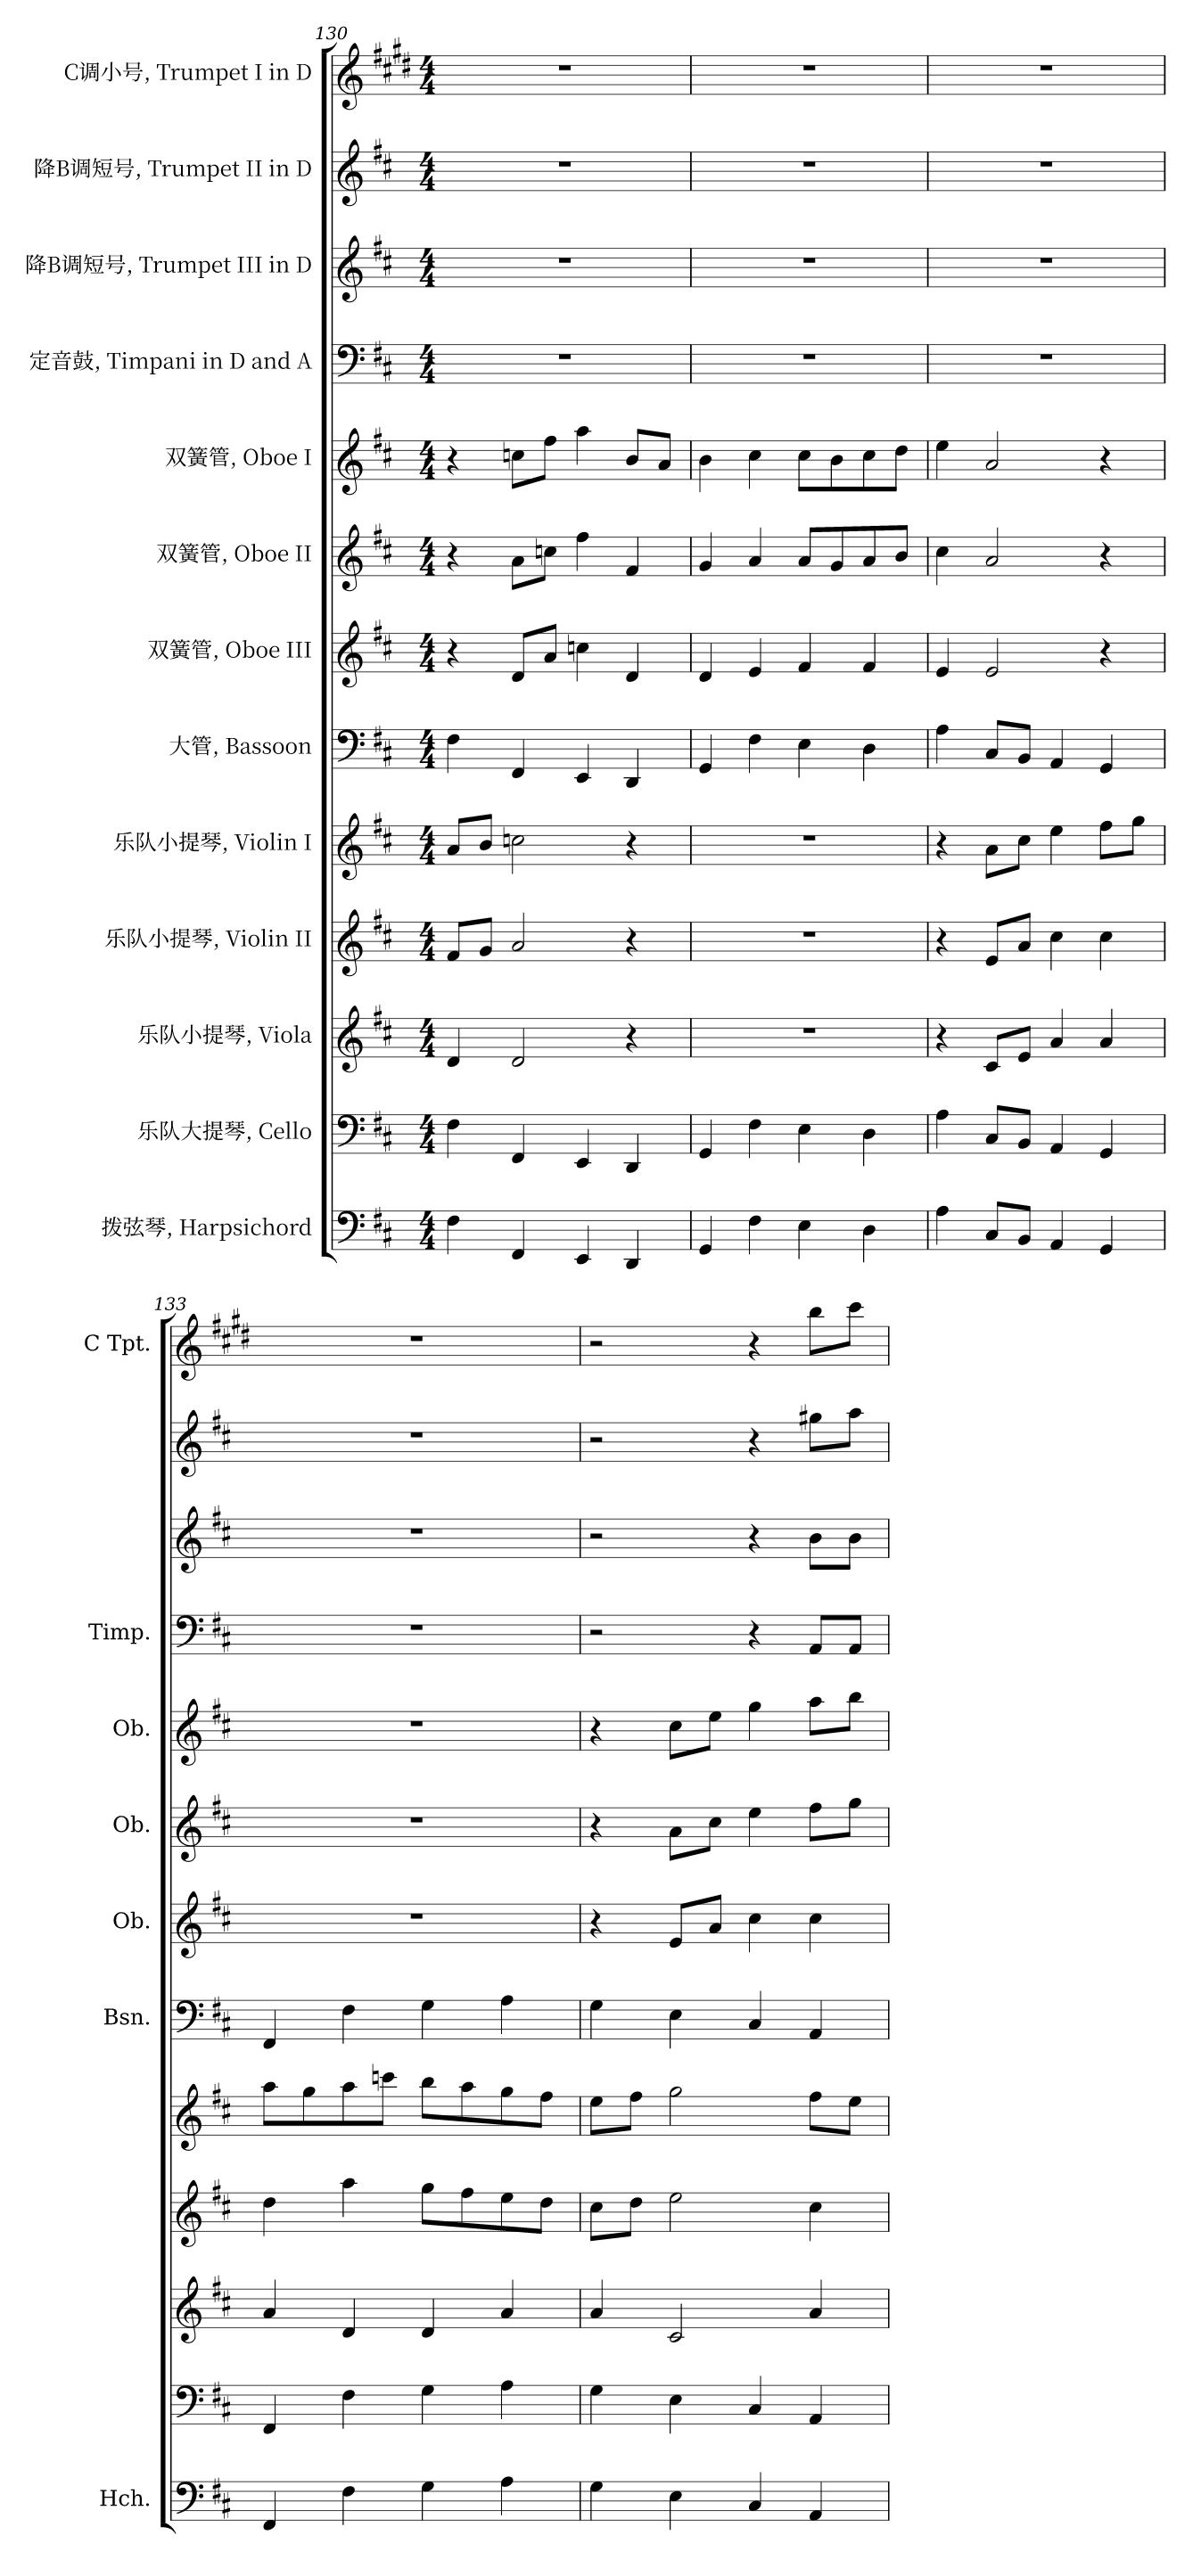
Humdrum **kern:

**kern	**kern	**kern	**kern	**kern	**kern	**kern	**kern	**kern	**kern	**kern	**kern	**kern
*part13	*part12	*part11	*part10	*part9	*part8	*part7	*part6	*part5	*part4	*part3	*part2	*part1
*staff13	*staff12	*staff11	*staff10	*staff9	*staff8	*staff7	*staff6	*staff5	*staff4	*staff3	*staff2	*staff1
*I"拨弦琴, Harpsichord	*I"乐队大提琴, Cello	*I"乐队小提琴, Viola	*I"乐队小提琴, Violin II	*I"乐队小提琴, Violin I	*I"大管, Bassoon	*I"双簧管, Oboe III	*I"双簧管, Oboe II	*I"双簧管, Oboe I	*I"定音鼓, Timpani in D and A	*I"降B调短号, Trumpet III in D	*I"降B调短号, Trumpet II in D	*I"C调小号, Trumpet I in D
*I'Hch.	*	*	*	*	*I'Bsn.	*I'Ob.	*I'Ob.	*I'Ob.	*I'Timp.	*	*	*I'C Tpt.
*clefF4	*clefF4	*clefG2	*clefG2	*clefG2	*clefF4	*clefG2	*clefG2	*clefG2	*clefF4	*clefG2	*clefG2	*clefG2
*	*	*	*	*	*	*	*	*	*	*ITrd1c2	*ITrd1c2	*ITrd1c2
*k[f#c#]	*k[f#c#]	*k[f#c#]	*k[f#c#]	*k[f#c#]	*k[f#c#]	*k[f#c#]	*k[f#c#]	*k[f#c#]	*k[f#c#]	*k[]	*k[]	*k[f#c#]
*M4/4	*M4/4	*M4/4	*M4/4	*M4/4	*M4/4	*M4/4	*M4/4	*M4/4	*M4/4	*M4/4	*M4/4	*M4/4
=130	=130	=130	=130	=130	=130	=130	=130	=130	=130	=130	=130	=130
4F#\	4F#\	4d/	8f#/L	8a/L	4F#\	4r	4r	4r	1r	1r	1r	1r
.	.	.	8g/J	8b/J	.	.	.	.	.	.	.	.
4FF#/	4FF#/	2d/	2a/	2ccn\	4FF#/	8d/L	8a\L	8ccn\L	.	.	.	.
.	.	.	.	.	.	8a/J	8ccn\J	8ff#\J	.	.	.	.
4EE/	4EE/	.	.	.	4EE/	4ccn\	4ff#\	4aa\	.	.	.	.
4DD/	4DD/	4r	4r	4r	4DD/	4d/	4f#/	8b/L	.	.	.	.
.	.	.	.	.	.	.	.	8a/J	.	.	.	.
=131	=131	=131	=131	=131	=131	=131	=131	=131	=131	=131	=131	=131
4GG/	4GG/	1r	1r	1r	4GG/	4d/	4g/	4b\	1r	1r	1r	1r
4F#\	4F#\	.	.	.	4F#\	4e/	4a/	4cc#\	.	.	.	.
4E\	4E\	.	.	.	4E\	4f#/	8a/L	8cc#\L	.	.	.	.
.	.	.	.	.	.	.	8g/	8b\	.	.	.	.
4D\	4D\	.	.	.	4D\	4f#/	8a/	8cc#\	.	.	.	.
.	.	.	.	.	.	.	8b/J	8dd\J	.	.	.	.
!!LO:PB:g=z
=132	=132	=132	=132	=132	=132	=132	=132	=132	=132	=132	=132	=132
4A\	4A\	4r	4r	4r	4A\	4e/	4cc#\	4ee\	1r	1r	1r	1r
8C#/L	8C#/L	8c#/L	8e/L	8a\L	8C#/L	2e/	2a/	2a/	.	.	.	.
8BB/J	8BB/J	8e/J	8a/J	8cc#\J	8BB/J	.	.	.	.	.	.	.
4AA/	4AA/	4a/	4cc#\	4ee\	4AA/	.	.	.	.	.	.	.
4GG/	4GG/	4a/	4cc#\	8ff#\L	4GG/	4r	4r	4r	.	.	.	.
.	.	.	.	8gg\J	.	.	.	.	.	.	.	.
=133	=133	=133	=133	=133	=133	=133	=133	=133	=133	=133	=133	=133
4FF#/	4FF#/	4a/	4dd\	8aa\L	4FF#/	1r	1r	1r	1r	1r	1r	1r
.	.	.	.	8gg\	.	.	.	.	.	.	.	.
4F#\	4F#\	4d/	4aa\	8aa\	4F#\	.	.	.	.	.	.	.
.	.	.	.	8cccn\J	.	.	.	.	.	.	.	.
4G\	4G\	4d/	8gg\L	8bb\L	4G\	.	.	.	.	.	.	.
.	.	.	8ff#\	8aa\	.	.	.	.	.	.	.	.
4A\	4A\	4a/	8ee\	8gg\	4A\	.	.	.	.	.	.	.
.	.	.	8dd\J	8ff#\J	.	.	.	.	.	.	.	.
=134	=134	=134	=134	=134	=134	=134	=134	=134	=134	=134	=134	=134
4G\	4G\	4a/	8cc#\L	8ee\L	4G\	4r	4r	4r	2r	2r	2r	2r
.	.	.	8dd\J	8ff#\J	.	.	.	.	.	.	.	.
4E\	4E\	2c#/	2ee\	2gg\	4E\	8e/L	8a\L	8cc#\L	.	.	.	.
.	.	.	.	.	.	8a/J	8cc#\J	8ee\J	.	.	.	.
4C#/	4C#/	.	.	.	4C#/	4cc#\	4ee\	4gg\	4r	4r	4r	4r
4AA/	4AA/	4a/	4cc#\	8ff#\L	4AA/	4cc#\	8ff#\L	8aa\L	8AA/L	8a\L	8ff#X\L	8aa\L
.	.	.	.	8ee\J	.	.	8gg\J	8bb\J	8AA/J	8a\J	8gg\J	8bb\J
=	=	=	=	=	=	=	=	=	=	=	=	=
*-	*-	*-	*-	*-	*-	*-	*-	*-	*-	*-	*-	*-
